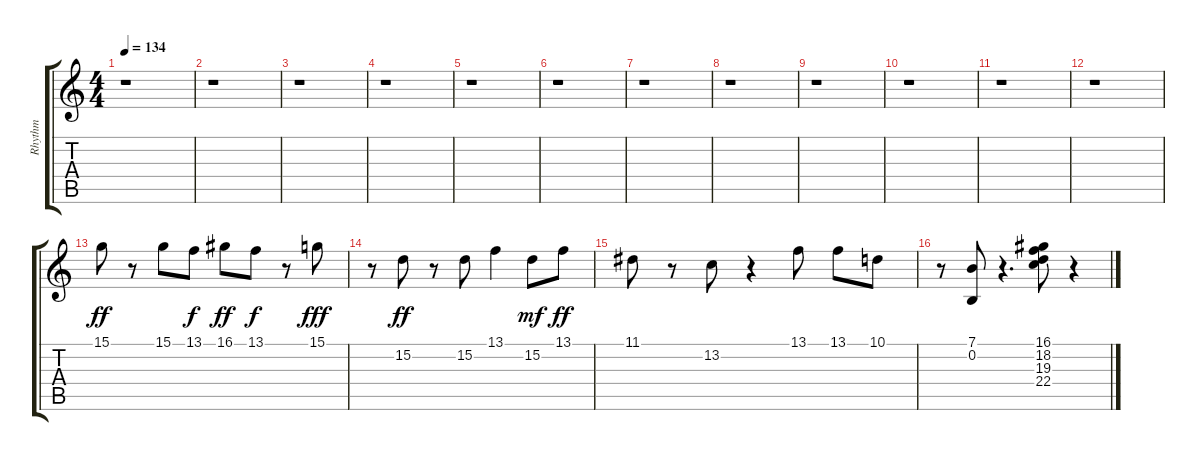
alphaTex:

\track ("Rhythm" "Rhythm") {instrument brasssection}
\staff {score tabs}
\tuning (E4 B3 G3 D3 A2 E2) {hide}
\ts (4 4)
\tempo 134
\clef g2
\ks c
r.1{dy f} |
r.1 |
r.1 |
r.1 |
r.1 |
r.1 |
r.1 |
r.1 |
r.1 |
r.1 |
r.1 |
r.1 |
15.1.8{dy ff} r.8 15.1.8 13.1.8{dy f} 16.1.8{dy ff} 13.1.8{dy f} r.8 15.1.8{dy fff} |
r.8 15.2.8{dy ff} r.8 15.2.8 13.1.4 15.2.8{dy mf} 13.1.8{dy ff} |
11.1.8 r.8 13.2.8 r.4 13.1.8 13.1.8 10.1.8 |
r.8 (7.1 0.2).8 r.4{d} (16.1 18.2 19.3 22.4).8 r.4
